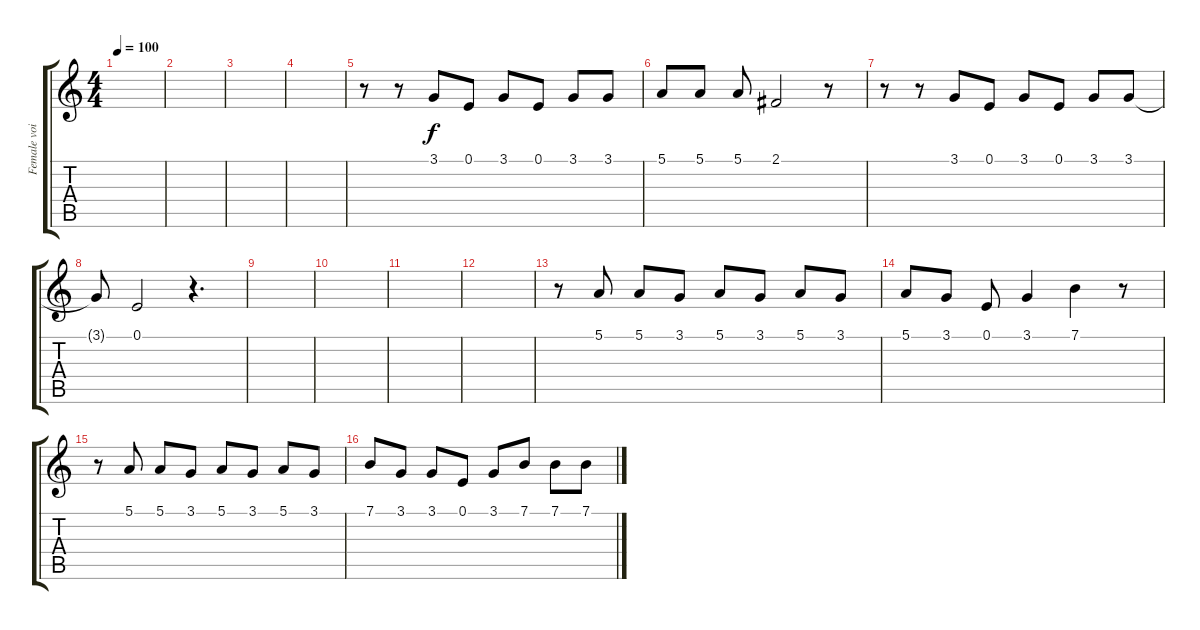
\track ("Female voice" "Female voi") {instrument lead6voice}
\staff {score tabs}
\tuning (E4 B3 G3 D3 A2 E2) {hide}
\ts (4 4)
\tempo 100
\clef g2
\ks c
|
|
|
|
r.8 r.8 3.1.8 0.1.8 3.1.8 0.1.8 3.1.8 3.1.8 |
5.1.8 5.1.8 5.1.8 2.1.2 r.8 |
r.8 r.8 3.1.8 0.1.8 3.1.8 0.1.8 3.1.8 3.1.8 |
3.1{t}.8 0.1.2 r.4{d} |
|
|
|
|
r.8 5.1.8 5.1.8 3.1.8 5.1.8 3.1.8 5.1.8 3.1.8 |
5.1.8 3.1.8 0.1.8 3.1.4 7.1.4 r.8 |
r.8 5.1.8 5.1.8 3.1.8 5.1.8 3.1.8 5.1.8 3.1.8 |
7.1.8 3.1.8 3.1.8 0.1.8 3.1.8 7.1.8 7.1.8 7.1.8
